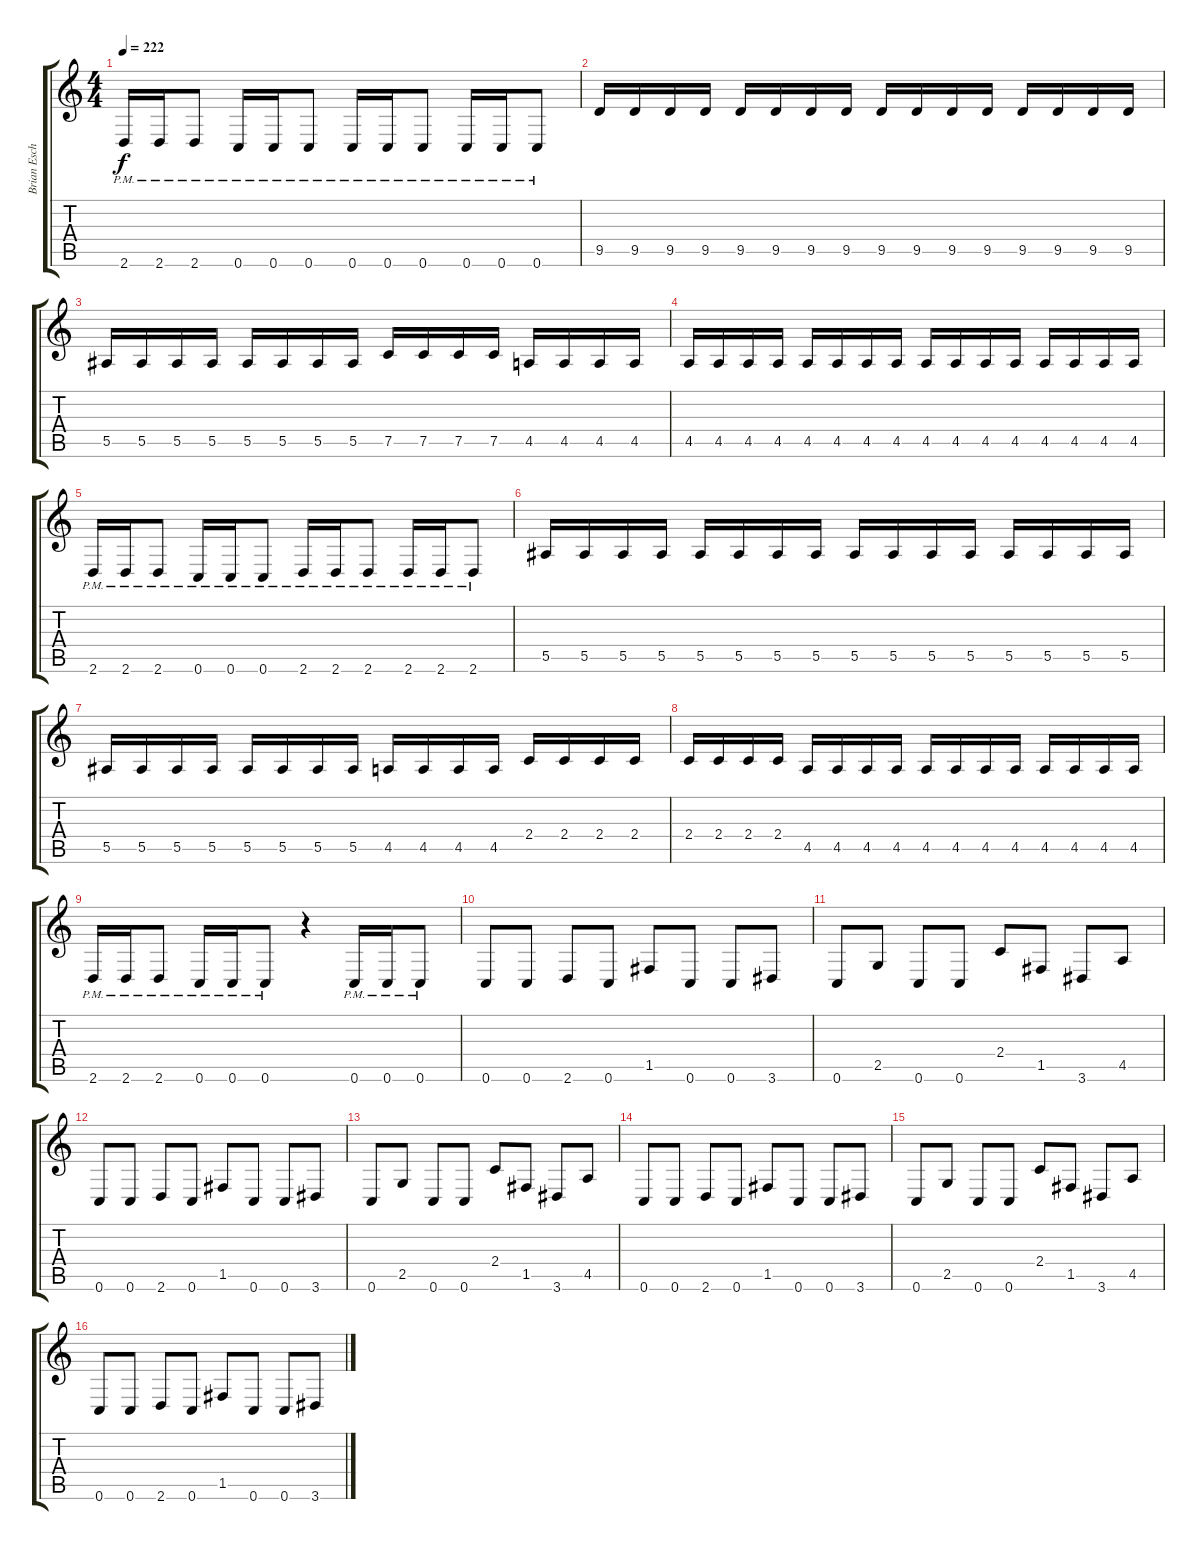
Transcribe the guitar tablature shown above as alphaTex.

\track ("Brian Eschbach" "Brian Esch") {instrument distortionguitar bank 255}
\staff {score tabs}
\tuning (C4 G3 Eb3 Bb2 F2 C2) {hide}
\ts (4 4)
\tempo 222
\clef g2
\ks c
2.6{pm}.16{dy f} 2.6{pm}.16 2.6{pm}.8 0.6{pm}.16 0.6{pm}.16 0.6{pm}.8 0.6{pm}.16 0.6{pm}.16 0.6{pm}.8 0.6{pm}.16 0.6{pm}.16 0.6{pm}.8 |
9.5.16 9.5.16 9.5.16 9.5.16 9.5.16 9.5.16 9.5.16 9.5.16 9.5.16 9.5.16 9.5.16 9.5.16 9.5.16 9.5.16 9.5.16 9.5.16 |
5.5.16 5.5.16 5.5.16 5.5.16 5.5.16 5.5.16 5.5.16 5.5.16 7.5.16 7.5.16 7.5.16 7.5.16 4.5.16 4.5.16 4.5.16 4.5.16 |
4.5.16 4.5.16 4.5.16 4.5.16 4.5.16 4.5.16 4.5.16 4.5.16 4.5.16 4.5.16 4.5.16 4.5.16 4.5.16 4.5.16 4.5.16 4.5.16 |
2.6{pm}.16 2.6{pm}.16 2.6{pm}.8 0.6{pm}.16 0.6{pm}.16 0.6{pm}.8 2.6{pm}.16 2.6{pm}.16 2.6{pm}.8 2.6{pm}.16 2.6{pm}.16 2.6{pm}.8 |
5.5.16 5.5.16 5.5.16 5.5.16 5.5.16 5.5.16 5.5.16 5.5.16 5.5.16 5.5.16 5.5.16 5.5.16 5.5.16 5.5.16 5.5.16 5.5.16 |
5.5.16 5.5.16 5.5.16 5.5.16 5.5.16 5.5.16 5.5.16 5.5.16 4.5.16 4.5.16 4.5.16 4.5.16 2.4.16 2.4.16 2.4.16 2.4.16 |
2.4.16 2.4.16 2.4.16 2.4.16 4.5.16 4.5.16 4.5.16 4.5.16 4.5.16 4.5.16 4.5.16 4.5.16 4.5.16 4.5.16 4.5.16 4.5.16 |
2.6{pm}.16 2.6{pm}.16 2.6{pm}.8 0.6{pm}.16 0.6{pm}.16 0.6{pm}.8 r.4 0.6{pm}.16 0.6{pm}.16 0.6{pm}.8 |
0.6.8 0.6.8 2.6.8 0.6.8 1.5.8 0.6.8 0.6.8 3.6.8 |
0.6.8 2.5.8 0.6.8 0.6.8 2.4.8 1.5.8 3.6.8 4.5.8 |
0.6.8 0.6.8 2.6.8 0.6.8 1.5.8 0.6.8 0.6.8 3.6.8 |
0.6.8 2.5.8 0.6.8 0.6.8 2.4.8 1.5.8 3.6.8 4.5.8 |
0.6.8 0.6.8 2.6.8 0.6.8 1.5.8 0.6.8 0.6.8 3.6.8 |
0.6.8 2.5.8 0.6.8 0.6.8 2.4.8 1.5.8 3.6.8 4.5.8 |
0.6.8 0.6.8 2.6.8 0.6.8 1.5.8 0.6.8 0.6.8 3.6.8
